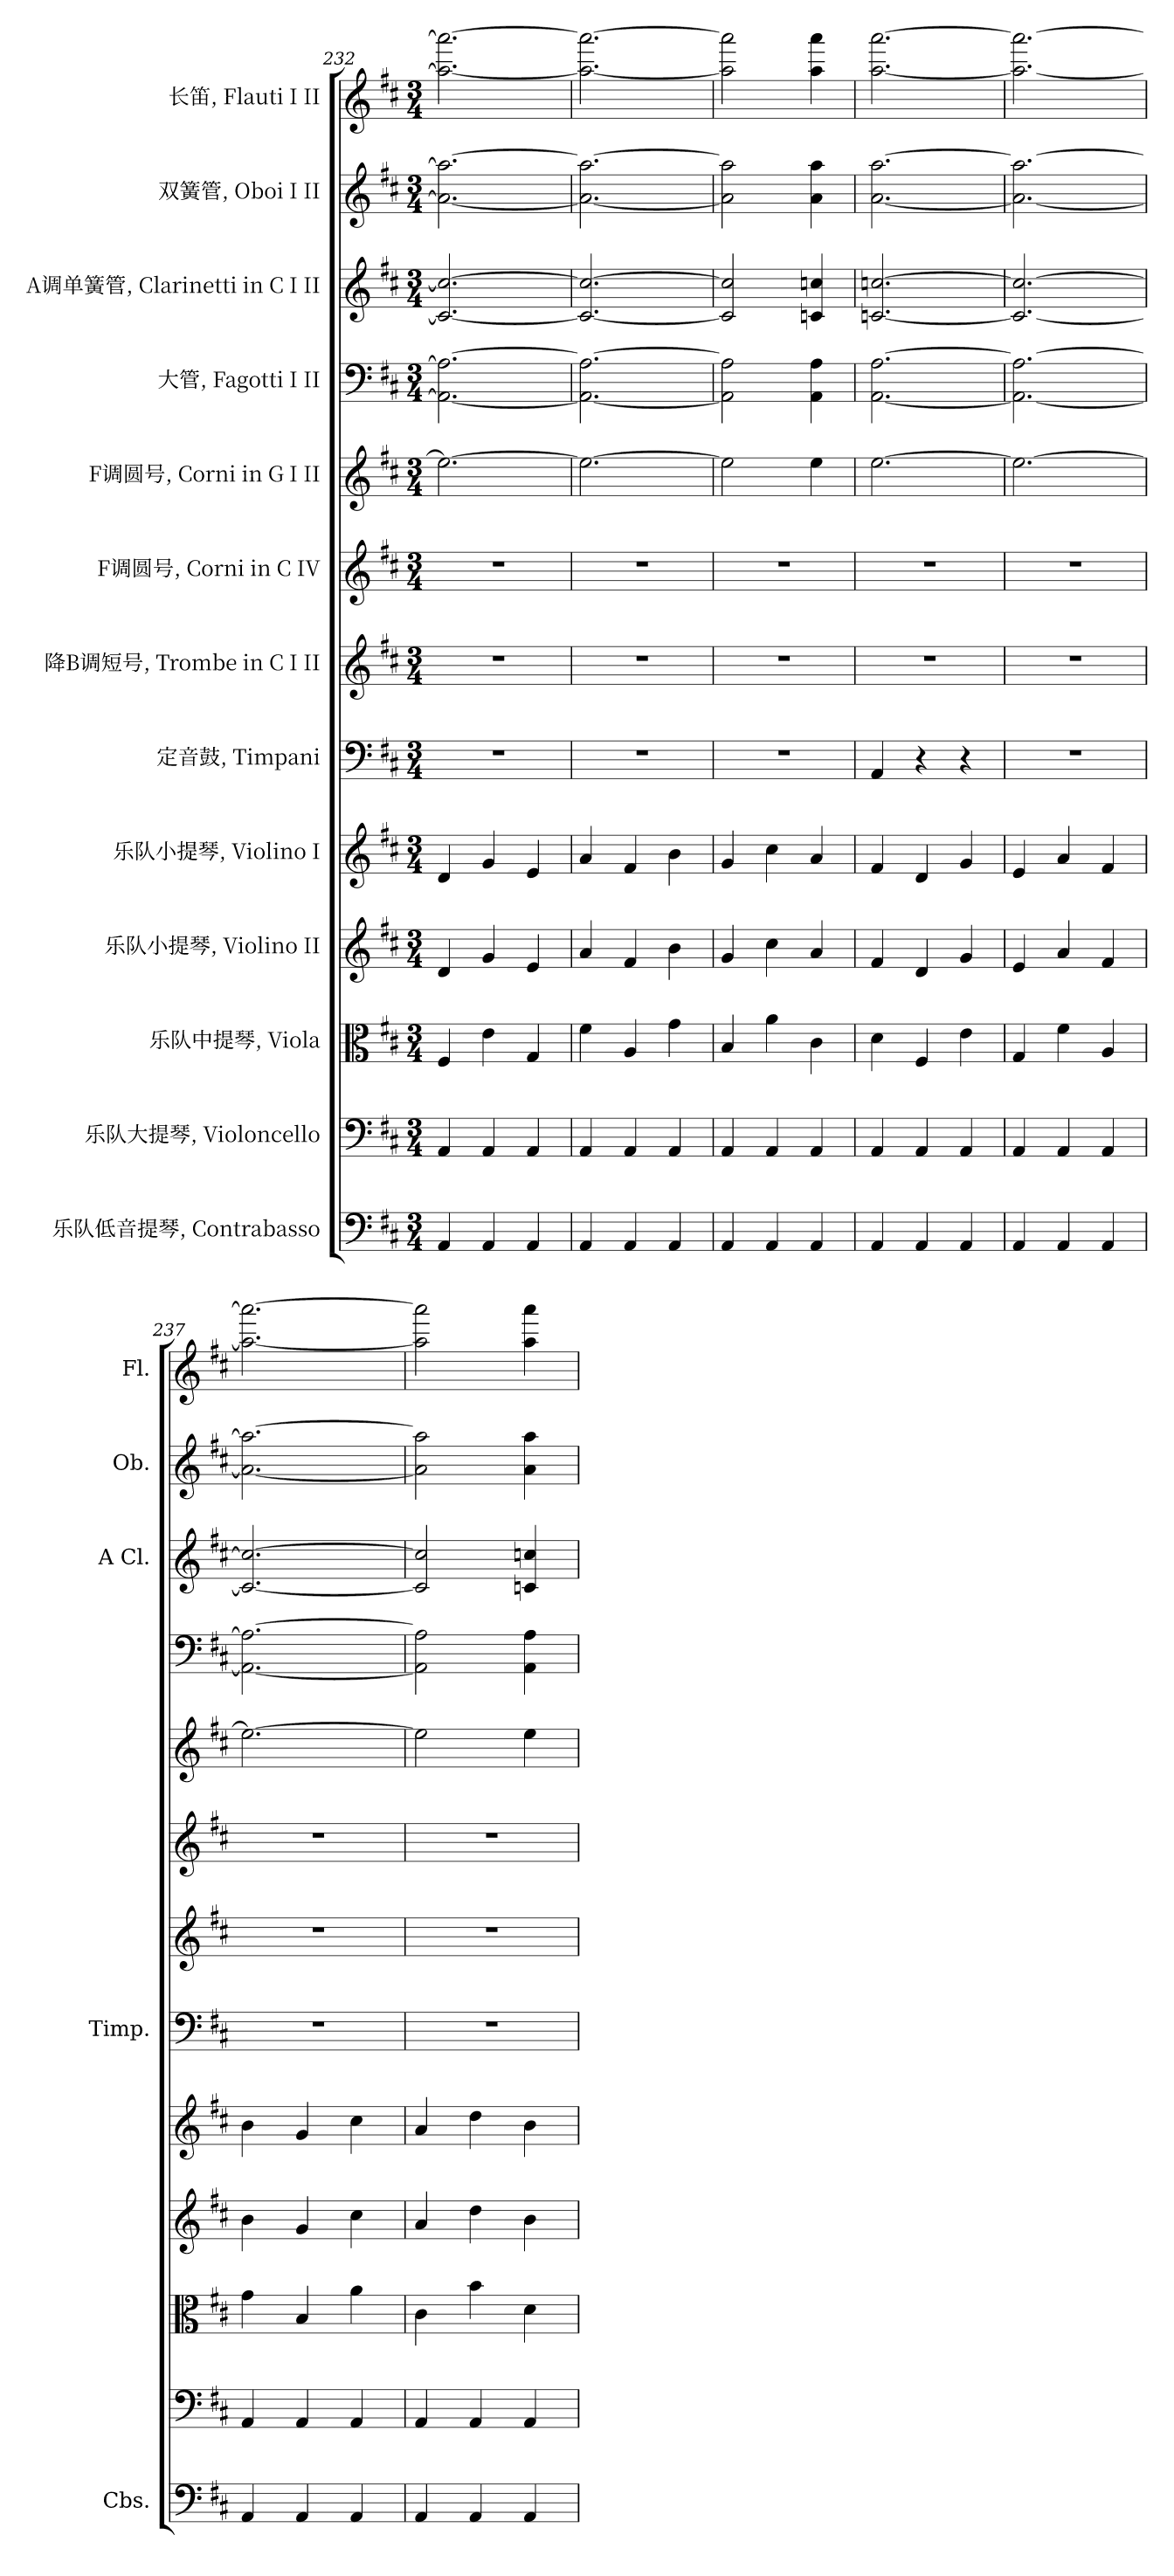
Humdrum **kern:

**kern	**kern	**kern	**kern	**kern	**kern	**kern	**kern	**kern	**kern	**kern	**kern	**kern
*part13	*part12	*part11	*part10	*part9	*part8	*part7	*part6	*part5	*part4	*part3	*part2	*part1
*staff13	*staff12	*staff11	*staff10	*staff9	*staff8	*staff7	*staff6	*staff5	*staff4	*staff3	*staff2	*staff1
*I"乐队低音提琴, Contrabasso	*I"乐队大提琴, Violoncello	*I"乐队中提琴, Viola	*I"乐队小提琴, Violino II	*I"乐队小提琴, Violino I	*I"定音鼓, Timpani	*I"降B调短号, Trombe in C I II	*I"F调圆号, Corni in C IV	*I"F调圆号, Corni in G I II	*I"大管, Fagotti I II	*I"A调单簧管, Clarinetti in C I II	*I"双簧管, Oboi I II	*I"长笛, Flauti I II
*I'Cbs.	*	*	*	*	*I'Timp.	*	*	*	*	*I'A Cl.	*I'Ob.	*I'Fl.
*clefF4	*clefF4	*clefC3	*clefG2	*clefG2	*clefF4	*clefG2	*clefG2	*clefG2	*clefF4	*clefG2	*clefG2	*clefG2
*ITrd7c12	*	*	*	*	*	*ITrd1c2	*ITrd4c7	*ITrd4c7	*	*ITrd2c3	*	*
*k[f#c#]	*k[f#c#]	*k[f#c#]	*k[f#c#]	*k[f#c#]	*k[f#c#]	*k[]	*k[f#]	*k[f#]	*k[f#c#]	*k[f#c#g#d#a#]	*k[f#c#]	*k[f#c#]
*M3/4	*M3/4	*M3/4	*M3/4	*M3/4	*M3/4	*M3/4	*M3/4	*M3/4	*M3/4	*M3/4	*M3/4	*M3/4
*MM350	*MM350	*MM350	*MM350	*MM350	*MM350	*MM350	*MM350	*MM350	*MM350	*MM350	*MM350	*MM350
=232	=232	=232	=232	=232	=232	=232	=232	=232	=232	=232	=232	=232
4AAA/	4AA/	4F#/	4d/	4d/	2.r	2.r	2.r	2.a\_	2.AA\_ 2.A\_	2.A/_ 2.a/_	2.a\_ 2.aa\_	2.aa\_ 2.aaa\_
4AAA/	4AA/	4e\	4g/	4g/	.	.	.	.	.	.	.	.
4AAA/	4AA/	4G/	4e/	4e/	.	.	.	.	.	.	.	.
=233	=233	=233	=233	=233	=233	=233	=233	=233	=233	=233	=233	=233
*	*	*	*	*	*	*	*	*	*	*	*	*MM350
4AAA/	4AA/	4f#\	4a/	4a/	2.r	2.r	2.r	2.a\_	2.AA\_ 2.A\_	2.A/_ 2.a/_	2.a\_ 2.aa\_	2.aa\_ 2.aaa\_
4AAA/	4AA/	4A/	4f#/	4f#/	.	.	.	.	.	.	.	.
4AAA/	4AA/	4g\	4b\	4b\	.	.	.	.	.	.	.	.
=234	=234	=234	=234	=234	=234	=234	=234	=234	=234	=234	=234	=234
*	*	*	*	*	*	*	*	*	*	*	*	*MM350
4AAA/	4AA/	4B/	4g/	4g/	2.r	2.r	2.r	2a\]	2AA\] 2A\]	2A/] 2a/]	2a\] 2aa\]	2aa\] 2aaa\]
4AAA/	4AA/	4a\	4cc#\	4cc#\	.	.	.	.	.	.	.	.
*	*	*	*	*	*	*	*	*	*	*	*	*MM318
4AAA/	4AA/	4c#\	4a/	4a/	.	.	.	4a\	4AA\ 4A\	4An/ 4an/	4a\ 4aa\	4aa\ 4aaa\
=235	=235	=235	=235	=235	=235	=235	=235	=235	=235	=235	=235	=235
*	*	*	*	*	*	*	*	*	*	*	*	*MM350
4AAA/	4AA/	4d\	4f#/	4f#/	4AA/	2.r	2.r	[2.a\	[2.AA\ [2.A\	[2.An/ [2.an/	[2.a\ [2.aa\	[2.aa\ [2.aaa\
4AAA/	4AA/	4F#/	4d/	4d/	4r	.	.	.	.	.	.	.
4AAA/	4AA/	4e\	4g/	4g/	4r	.	.	.	.	.	.	.
=236	=236	=236	=236	=236	=236	=236	=236	=236	=236	=236	=236	=236
*	*	*	*	*	*	*	*	*	*	*	*	*MM350
4AAA/	4AA/	4G/	4e/	4e/	2.r	2.r	2.r	2.a\_	2.AA\_ 2.A\_	2.A/_ 2.a/_	2.a\_ 2.aa\_	2.aa\_ 2.aaa\_
4AAA/	4AA/	4f#\	4a/	4a/	.	.	.	.	.	.	.	.
4AAA/	4AA/	4A/	4f#/	4f#/	.	.	.	.	.	.	.	.
=237	=237	=237	=237	=237	=237	=237	=237	=237	=237	=237	=237	=237
*	*	*	*	*	*	*	*	*	*	*	*	*MM350
4AAA/	4AA/	4g\	4b\	4b\	2.r	2.r	2.r	2.a\_	2.AA\_ 2.A\_	2.A/_ 2.a/_	2.a\_ 2.aa\_	2.aa\_ 2.aaa\_
4AAA/	4AA/	4B/	4g/	4g/	.	.	.	.	.	.	.	.
4AAA/	4AA/	4a\	4cc#\	4cc#\	.	.	.	.	.	.	.	.
=238	=238	=238	=238	=238	=238	=238	=238	=238	=238	=238	=238	=238
*	*	*	*	*	*	*	*	*	*	*	*	*MM350
4AAA/	4AA/	4c#\	4a/	4a/	2.r	2.r	2.r	2a\]	2AA\] 2A\]	2A/] 2a/]	2a\] 2aa\]	2aa\] 2aaa\]
4AAA/	4AA/	4b\	4dd\	4dd\	.	.	.	.	.	.	.	.
*	*	*	*	*	*	*	*	*	*	*	*	*MM318
4AAA/	4AA/	4d\	4b\	4b\	.	.	.	4a\	4AA\ 4A\	4An/ 4an/	4a\ 4aa\	4aa\ 4aaa\
=	=	=	=	=	=	=	=	=	=	=	=	=
*-	*-	*-	*-	*-	*-	*-	*-	*-	*-	*-	*-	*-
